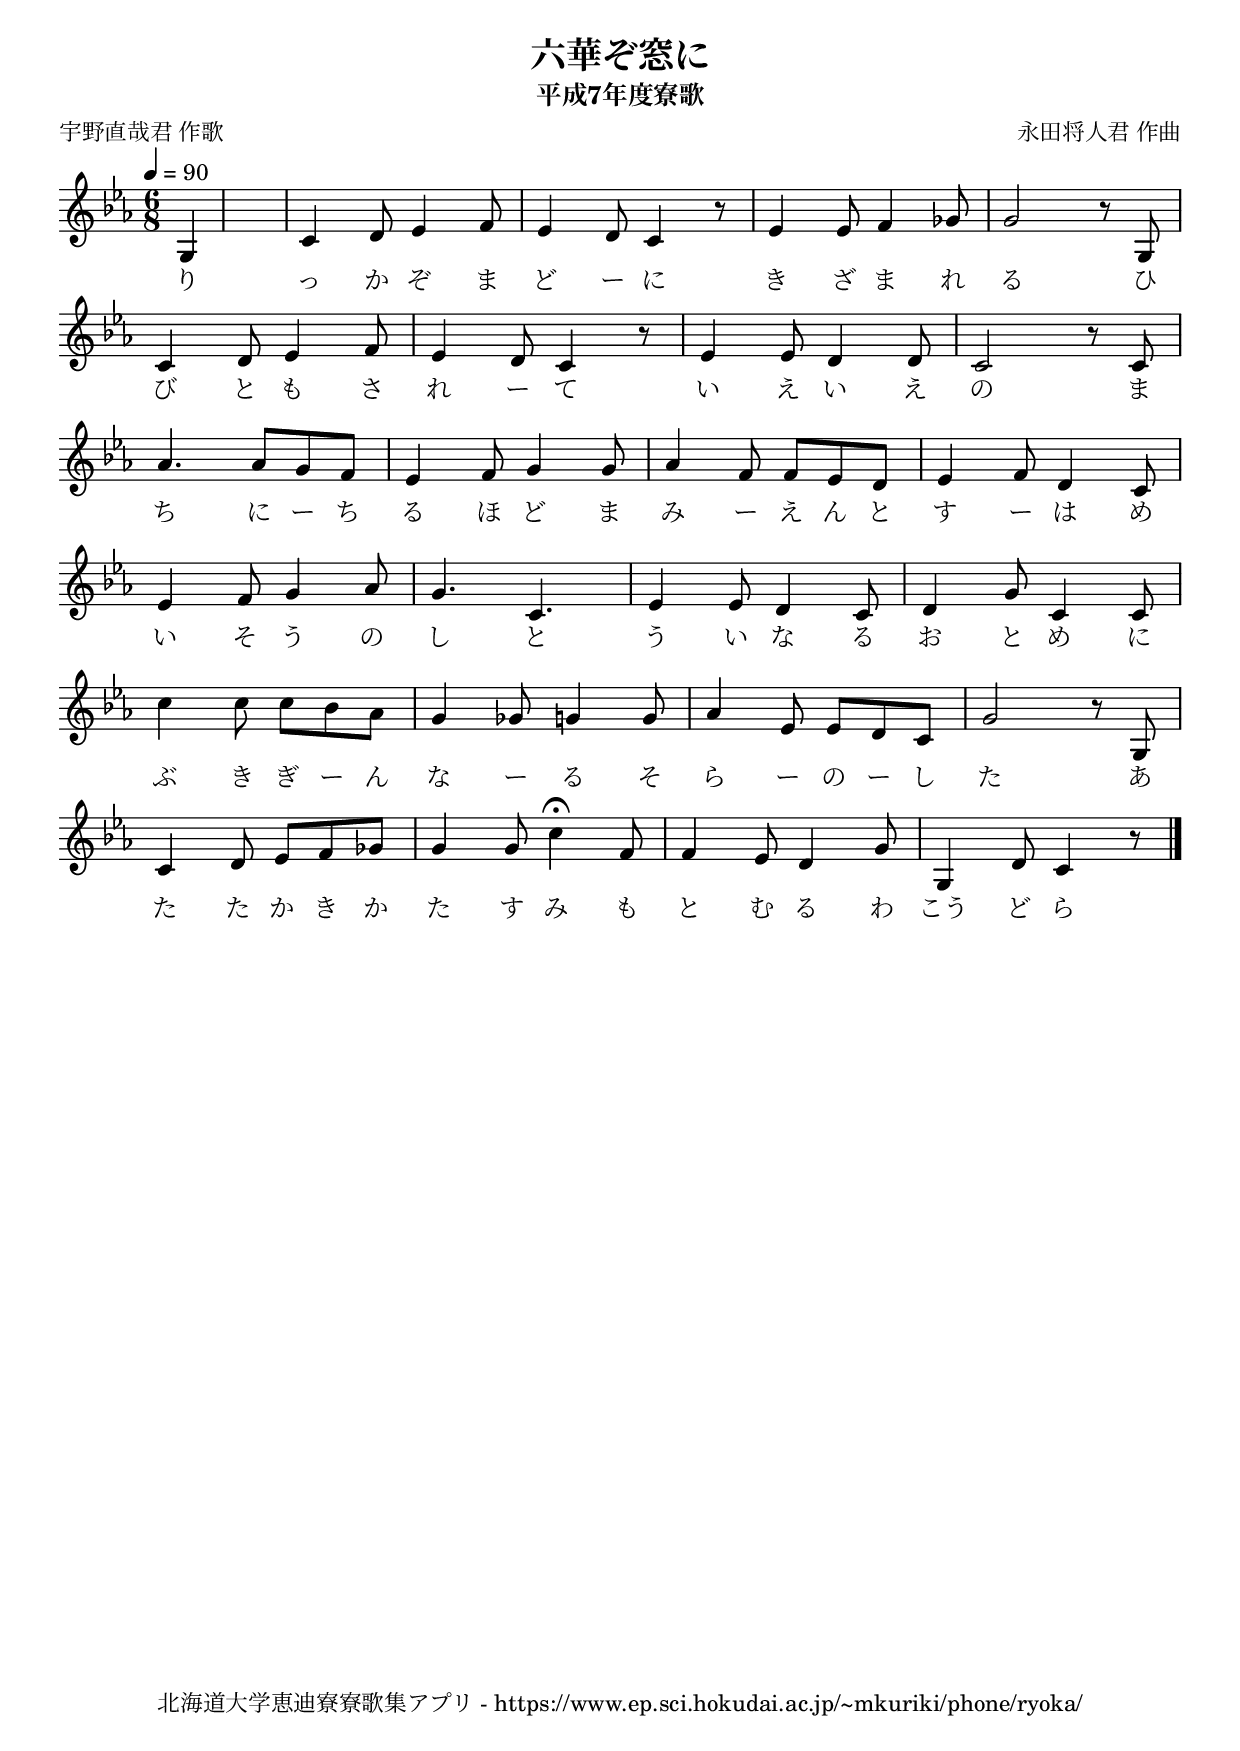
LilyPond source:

\version "2.18.2"

\paper {indent = 0}

\header {
  title = "六華ぞ窓に"
  subtitle = "平成7年度寮歌"
  composer = "永田将人君 作曲"
  poet = "宇野直哉君 作歌"
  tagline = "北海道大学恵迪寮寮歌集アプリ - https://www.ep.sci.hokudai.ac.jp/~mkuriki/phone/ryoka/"
}

melody = \relative c'{
  \tempo 4 = 90
  \autoBeamOff
  \numericTimeSignature
  \override BreathingSign.text = \markup { \musicglyph #"scripts.upedaltoe" } % ブレスの記号指定
  \key c \minor
  \time 6/8
  \set melismaBusyProperties = #'()
  \set Timing.measureLength = #(ly:make-moment 1/8)
  g4 |
  \set Timing.measureLength = #(ly:make-moment 6/8)
  c4 d8 ees4 f8 |
  ees4 d8 c4 r8 |
  ees4 ees8 f4 ges8 |
  g2 r8 g,8 | \break
  c4 d8 ees4 f8 |
  ees4 d8 c4 r8 |
  ees4 ees8 d4 d8 |
  c2 r8 c8 | \break
  aes'4. aes8 [g8 f8 ] |
  ees4 f8 g4 g8 |
  aes4 f8 f8 [ ees8 d8 ] |
  ees4 f8 d4 c8 | \break
  ees4 f8 g4 aes8 |
  g4. c,4. |
  ees4 ees8 d4 c8 |
  d4 g8 c,4 c8 | \break
  c'4 c8 c8 [ bes8 aes8 ] |
  g4 ges8 g4 g8 |
  aes4 ees8 ees8 [ d8 c8 ]  |
  g'2 r8 g,8 | \break
  c4 d8 ees8 [ f8 ges8 ] |
  g4 g8 c4\fermata f,8 |
  f4 ees8 d4 g8 |
  g,4 d'8 c4 r8
  \bar "|."
}

text = \lyricmode {
  り っ か ぞ ま ど ー に き ざ ま れ る ひ
  び と も さ れ ー て い え い え の ま
  ち に ー ち る ほ ど ま み ー え ん と す ー は め
  い そ う の し と う い な る お と め に
  ぶ き ぎ ー ん な ー る そ ら ー の ー し た あ
  た た か き か た す み も と む る わ こう ど ら
}



\score {
  <<
    % ギターコード
    %{
    \new ChordNames \with {midiInstrument = #"acoustic guitar (nylon)"}{
      \set chordChanges = ##t
      \harmony
    }
    %}
    
    % メロディーライン
    \new Voice = "one"{\melody}
    % 歌詞
    \new Lyrics \lyricsto "one" \text
    % 太鼓
    % \new DrumStaff \with{
    %   \remove "Time_signature_engraver"
    %   drumStyleTable = #percussion-style
    %   \override StaffSymbol.line-count = #1
    %   \hide Stem
    % }
    % \drum
  >>
  
\midi {}
\layout {
  \context {
    \Score
    \remove "Bar_number_engraver"
  }
}

}

